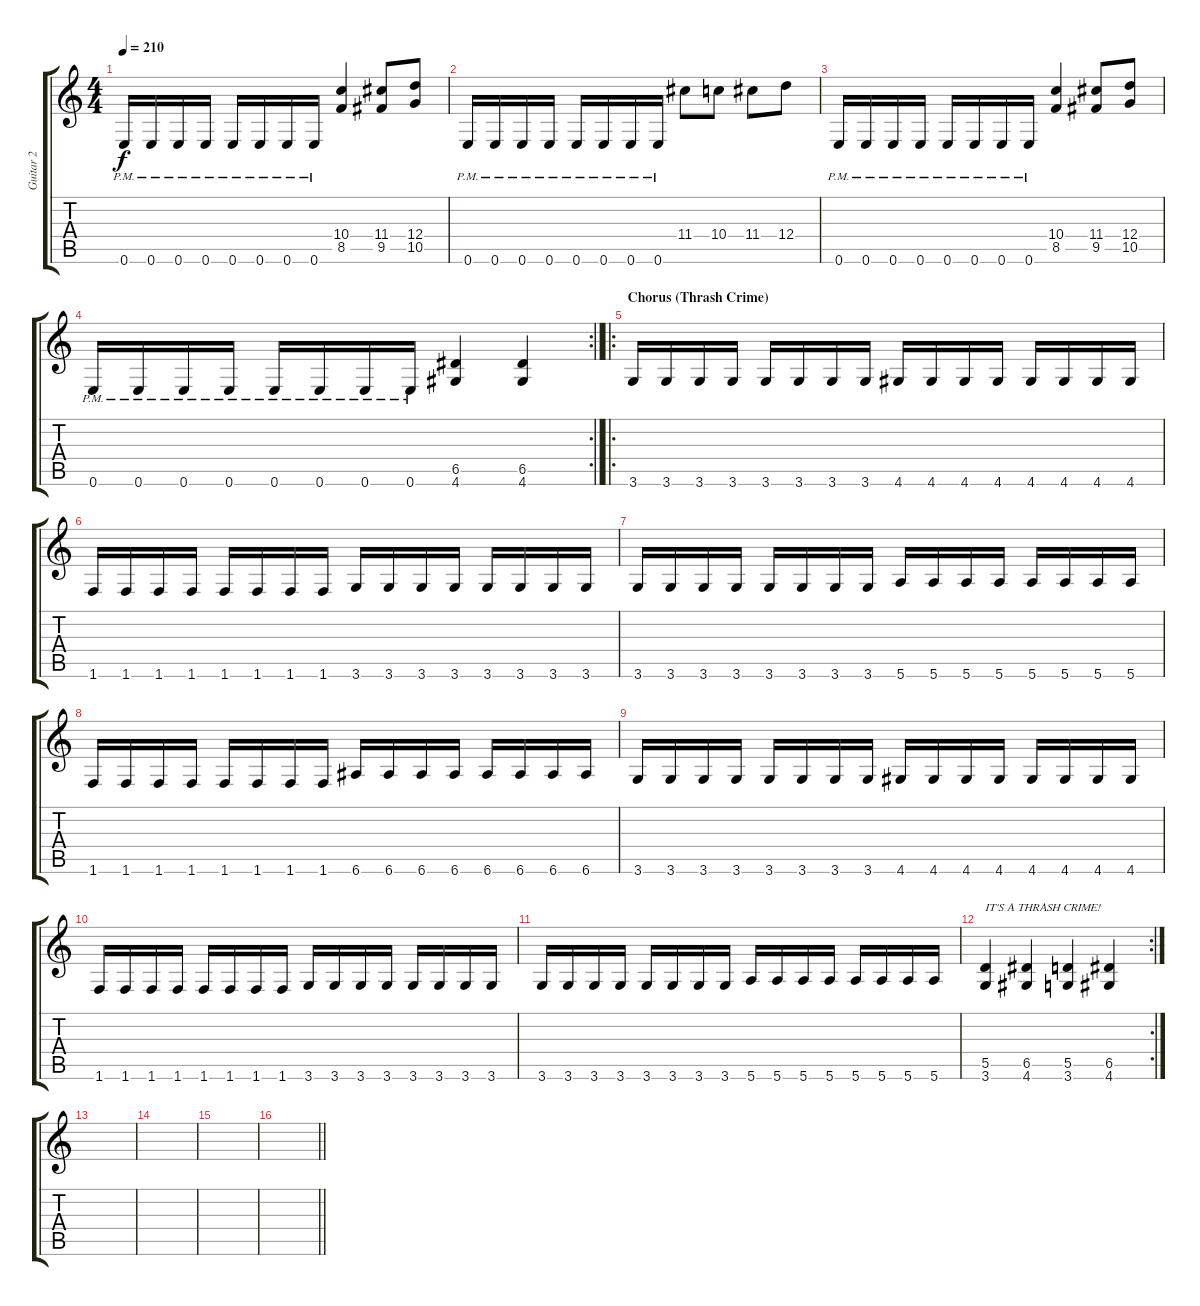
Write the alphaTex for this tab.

\track ("Guitar 2" "Guitar 2") {instrument distortionguitar}
\staff {score tabs}
\tuning (E4 B3 G3 D3 A2 E2) {hide}
\ts (4 4)
\tempo 210
\clef g2
\ks c
0.6{pm}.16{dy f} 0.6{pm}.16 0.6{pm}.16 0.6{pm}.16 0.6{pm}.16 0.6{pm}.16 0.6{pm}.16 0.6{pm}.16 (10.4 8.5).4 (11.4 9.5).8 (12.4 10.5).8 |
0.6{pm}.16 0.6{pm}.16 0.6{pm}.16 0.6{pm}.16 0.6{pm}.16 0.6{pm}.16 0.6{pm}.16 0.6{pm}.16 11.4.8 10.4.8 11.4.8 12.4.8 |
0.6{pm}.16 0.6{pm}.16 0.6{pm}.16 0.6{pm}.16 0.6{pm}.16 0.6{pm}.16 0.6{pm}.16 0.6{pm}.16 (10.4 8.5).4 (11.4 9.5).8 (12.4 10.5).8 |
\rc 2
\barLineRight lightlight
0.6{pm}.16 0.6{pm}.16 0.6{pm}.16 0.6{pm}.16 0.6{pm}.16 0.6{pm}.16 0.6{pm}.16 0.6{pm}.16 (6.5 4.6).4 (6.5 4.6).4 |
\ro
\section ("" "Chorus (Thrash Crime)")
3.6.16 3.6.16 3.6.16 3.6.16 3.6.16 3.6.16 3.6.16 3.6.16 4.6.16 4.6.16 4.6.16 4.6.16 4.6.16 4.6.16 4.6.16 4.6.16 |
1.6.16 1.6.16 1.6.16 1.6.16 1.6.16 1.6.16 1.6.16 1.6.16 3.6.16 3.6.16 3.6.16 3.6.16 3.6.16 3.6.16 3.6.16 3.6.16 |
3.6.16 3.6.16 3.6.16 3.6.16 3.6.16 3.6.16 3.6.16 3.6.16 5.6.16 5.6.16 5.6.16 5.6.16 5.6.16 5.6.16 5.6.16 5.6.16 |
1.6.16 1.6.16 1.6.16 1.6.16 1.6.16 1.6.16 1.6.16 1.6.16 6.6.16 6.6.16 6.6.16 6.6.16 6.6.16 6.6.16 6.6.16 6.6.16 |
3.6.16 3.6.16 3.6.16 3.6.16 3.6.16 3.6.16 3.6.16 3.6.16 4.6.16 4.6.16 4.6.16 4.6.16 4.6.16 4.6.16 4.6.16 4.6.16 |
1.6.16 1.6.16 1.6.16 1.6.16 1.6.16 1.6.16 1.6.16 1.6.16 3.6.16 3.6.16 3.6.16 3.6.16 3.6.16 3.6.16 3.6.16 3.6.16 |
3.6.16 3.6.16 3.6.16 3.6.16 3.6.16 3.6.16 3.6.16 3.6.16 5.6.16 5.6.16 5.6.16 5.6.16 5.6.16 5.6.16 5.6.16 5.6.16 |
\rc 2
(5.5 3.6).4{txt "IT'S A THRASH CRIME!"} (6.5 4.6).4 (5.5 3.6).4 (6.5 4.6).4 |
|
|
|
\barLineRight lightlight
